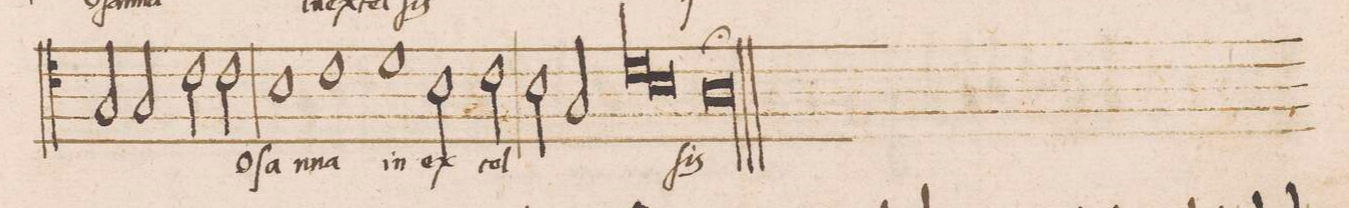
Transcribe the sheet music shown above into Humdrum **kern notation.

**kern	**text
*I"TENOR	*
*clefC4	*
*k[]	*
*met(C|)	*
*M2/1	*
2G/	.
2G/	ex-
=59-	=59-
2c\	-cel-
2c\	-sis
*	*Xij
1B	O-
=60-	=60-
1c	-ſan-
1d	-na
=61-	=61-
2B\	in
2c\	ex-
2B\	-cel-
2G/	.
=62-	=62-
*lig	*
1c	.
1B	.
*Xlig	*
=63-	=63-
0Al;>	-sis
=64||-	=64||-
*M2/1	*
*met(C|)	*
*-	*-
